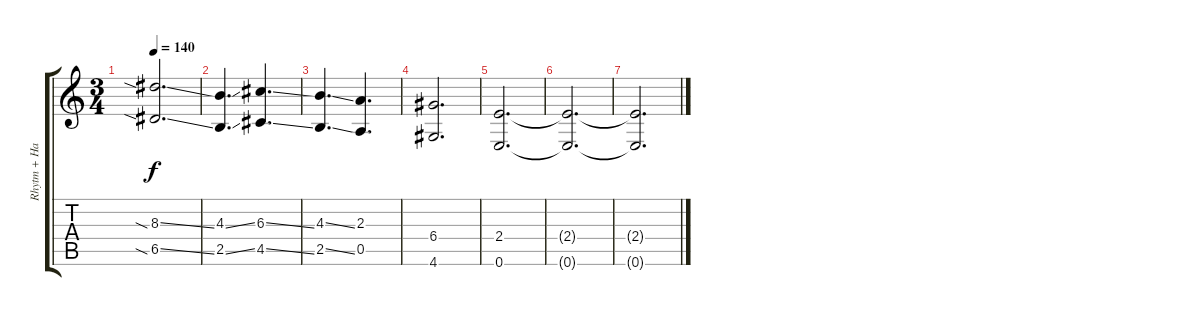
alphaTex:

\track ("Rhytm + Harmony" "Rhytm + Ha") {instrument distortionguitar}
\staff {score tabs}
\tuning (E4 B3 G3 D3 A2 E2) {hide}
\ts (3 4)
\tempo 140
\clef g2
\ks c
(8.3{sia ss} 6.5{sia ss}).2{d dy f} |
(4.3{ss} 2.5{ss}).4{d} (6.3{ss} 4.5{ss}).4{d} |
(4.3{ss} 2.5{ss}).4{d} (2.3 0.5).4{d} |
(6.4 4.6).2{d} |
(2.4 0.6).2{d volume 0} |
(2.4{t} 0.6{t}).2{d} |
(2.4{t} 0.6{t}).2{d}
